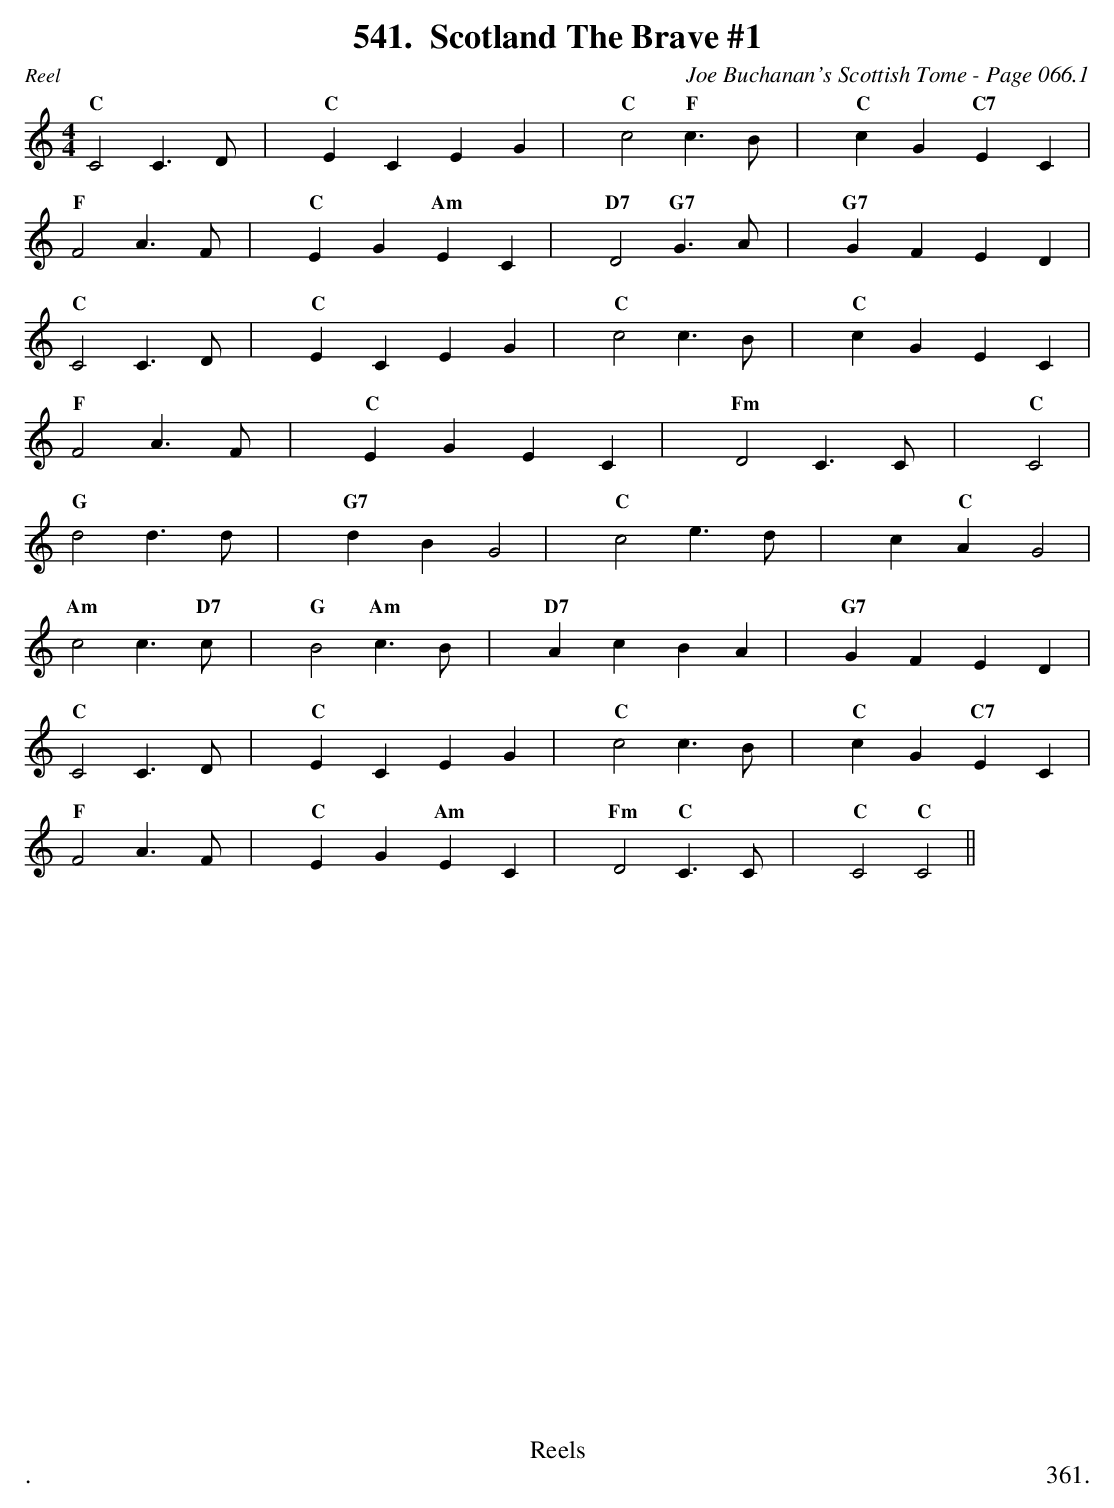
X:1
T:Scotland The Brave #1
C:Joe Buchanan's Scottish Tome - Page 066.1
L:1/8
M:4/4
K:Cmaj
"C"C4 C3D | "C"E2 C2 E2 G2 | "C"c4 "F"c3B | "C"c2 G2 "C7"E2 C2 |
"F"F4 A3F | "C"E2 G2 "Am"E2 C2 | "D7"D4 "G7"G3 A | "G7"G2 F2 E2 D2 |
"C"C4 C3 D | "C"E2 C2 E2 G2 | "C"c4 c3 B | "C"c2 G2 E2 C2 |
"F"F4 A3 F | "C"E2 G2 E2 C2 | "Fm"D4 C3 C | "C"C4 |
"G"d4 d3 d | "G7"d2 B2 G4 | "C"c4 e3 d | c2 "C"A2 G4 |
"Am"c4 c3 "D7"c | "G"B4 "Am"c3 B | "D7"A2 c2 B2 A2 | "G7"G2 F2 E2 D2 |
"C"C4 C3 D | "C"E2 C2 E2 G2 | "C"c4 c3 B | "C"c2 G2 "C7"E2 C2 |
"F"F4 A3 F | "C"E2 G2 "Am"E2 C2 | "Fm"D4 "C"C3 C | "C"C4 "C"C4 ||
